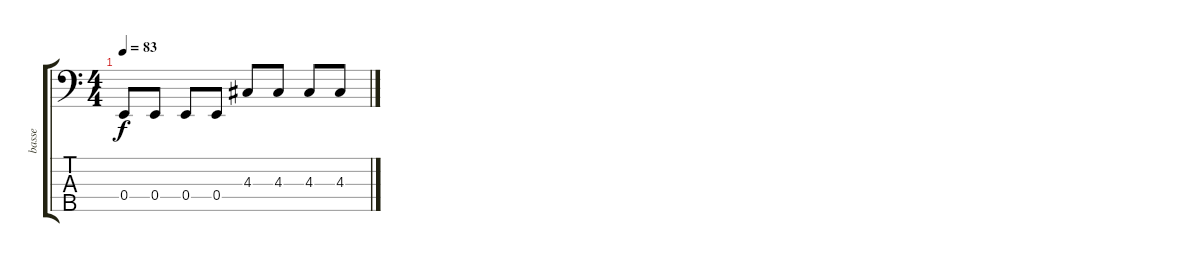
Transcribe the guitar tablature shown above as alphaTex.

\track ("basse" "basse") {instrument electricbassfinger}
\staff {score tabs}
\tuning (G2 D2 A1 E1 B0) {hide}
\ts (4 4)
\tempo 83
\clef f4
\ks c
0.4.8{dy f} 0.4.8 0.4.8 0.4.8 4.3.8 4.3.8 4.3.8 4.3.8
